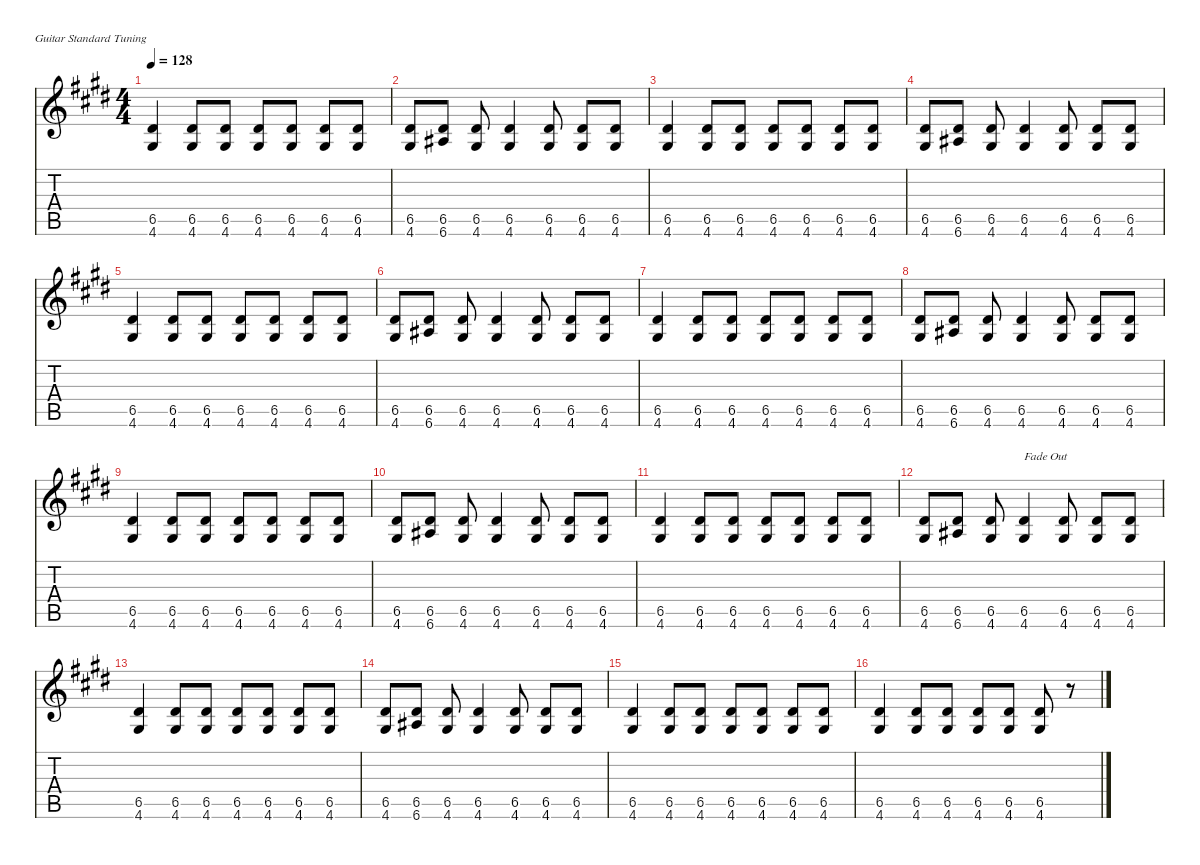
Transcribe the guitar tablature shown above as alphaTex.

\defaultSystemsLayout 4
\hideDynamics
\bracketExtendMode nobrackets
\singleTrackTrackNamePolicy hidden
\otherSystemsTrackNameOrientation horizontal
\track ("Clean Guitar 2" "s.guit.") {defaultSystemsLayout 8 instrument acousticguitarsteel}
\staff {score tabs}
\tuning (E4 B3 G3 D3 A2 E2)
\ts (4 4)
\tempo 128
\clef g2
\ks e
(6.5{acc #} 4.6{acc #}).4{dy f beam Up} (6.5{acc #} 4.6{acc #}).8{beam Up} (6.5{acc #} 4.6{acc #}).8{beam Up} (6.5{acc #} 4.6{acc #}).8{beam Up} (6.5{acc #} 4.6{acc #}).8{beam Up} (6.5{acc #} 4.6{acc #}).8{beam Up} (6.5{acc #} 4.6{acc #}).8{beam Up} |
(6.5{acc #} 4.6{acc #}).8{beam Up} (6.5{acc #} 6.6{acc #}).8{beam Up} (6.5{acc #} 4.6{acc #}).8{beam Up} (6.5{acc #} 4.6{acc #}).4{beam Up} (6.5{acc #} 4.6{acc #}).8{beam Up} (6.5{acc #} 4.6{acc #}).8{beam Up} (6.5{acc #} 4.6{acc #}).8{beam Up} |
(6.5{acc #} 4.6{acc #}).4{beam Up} (6.5{acc #} 4.6{acc #}).8{beam Up} (6.5{acc #} 4.6{acc #}).8{beam Up} (6.5{acc #} 4.6{acc #}).8{beam Up} (6.5{acc #} 4.6{acc #}).8{beam Up} (6.5{acc #} 4.6{acc #}).8{beam Up} (6.5{acc #} 4.6{acc #}).8{beam Up} |
(6.5{acc #} 4.6{acc #}).8{beam Up} (6.5{acc #} 6.6{acc #}).8{beam Up} (6.5{acc #} 4.6{acc #}).8{beam Up} (6.5{acc #} 4.6{acc #}).4{beam Up} (6.5{acc #} 4.6{acc #}).8{beam Up} (6.5{acc #} 4.6{acc #}).8{beam Up} (6.5{acc #} 4.6{acc #}).8{beam Up} |
(6.5{acc #} 4.6{acc #}).4{beam Up} (6.5{acc #} 4.6{acc #}).8{beam Up} (6.5{acc #} 4.6{acc #}).8{beam Up} (6.5{acc #} 4.6{acc #}).8{beam Up} (6.5{acc #} 4.6{acc #}).8{beam Up} (6.5{acc #} 4.6{acc #}).8{beam Up} (6.5{acc #} 4.6{acc #}).8{beam Up} |
(6.5{acc #} 4.6{acc #}).8{beam Up} (6.5{acc #} 6.6{acc #}).8{beam Up} (6.5{acc #} 4.6{acc #}).8{beam Up} (6.5{acc #} 4.6{acc #}).4{beam Up} (6.5{acc #} 4.6{acc #}).8{beam Up} (6.5{acc #} 4.6{acc #}).8{beam Up} (6.5{acc #} 4.6{acc #}).8{beam Up} |
(6.5{acc #} 4.6{acc #}).4{beam Up} (6.5{acc #} 4.6{acc #}).8{beam Up} (6.5{acc #} 4.6{acc #}).8{beam Up} (6.5{acc #} 4.6{acc #}).8{beam Up} (6.5{acc #} 4.6{acc #}).8{beam Up} (6.5{acc #} 4.6{acc #}).8{beam Up} (6.5{acc #} 4.6{acc #}).8{beam Up} |
(6.5{acc #} 4.6{acc #}).8{beam Up} (6.5{acc #} 6.6{acc #}).8{beam Up} (6.5{acc #} 4.6{acc #}).8{beam Up} (6.5{acc #} 4.6{acc #}).4{beam Up} (6.5{acc #} 4.6{acc #}).8{beam Up} (6.5{acc #} 4.6{acc #}).8{beam Up} (6.5{acc #} 4.6{acc #}).8{beam Up} |
(6.5{acc #} 4.6{acc #}).4{beam Up} (6.5{acc #} 4.6{acc #}).8{beam Up} (6.5{acc #} 4.6{acc #}).8{beam Up} (6.5{acc #} 4.6{acc #}).8{beam Up} (6.5{acc #} 4.6{acc #}).8{beam Up} (6.5{acc #} 4.6{acc #}).8{beam Up} (6.5{acc #} 4.6{acc #}).8{beam Up} |
(6.5{acc #} 4.6{acc #}).8{beam Up} (6.5{acc #} 6.6{acc #}).8{beam Up} (6.5{acc #} 4.6{acc #}).8{beam Up} (6.5{acc #} 4.6{acc #}).4{beam Up} (6.5{acc #} 4.6{acc #}).8{beam Up} (6.5{acc #} 4.6{acc #}).8{beam Up} (6.5{acc #} 4.6{acc #}).8{beam Up} |
(6.5{acc #} 4.6{acc #}).4{beam Up} (6.5{acc #} 4.6{acc #}).8{beam Up} (6.5{acc #} 4.6{acc #}).8{beam Up} (6.5{acc #} 4.6{acc #}).8{beam Up} (6.5{acc #} 4.6{acc #}).8{beam Up} (6.5{acc #} 4.6{acc #}).8{beam Up} (6.5{acc #} 4.6{acc #}).8{beam Up} |
(6.5{acc #} 4.6{acc #}).8{beam Up} (6.5{acc #} 6.6{acc #}).8{beam Up} (6.5{acc #} 4.6{acc #}).8{beam Up} (6.5{acc #} 4.6{acc #}).4{txt "Fade Out" beam Up} (6.5{acc #} 4.6{acc #}).8{beam Up} (6.5{acc #} 4.6{acc #}).8{beam Up} (6.5{acc #} 4.6{acc #}).8{beam Up} |
(6.5{acc #} 4.6{acc #}).4{beam Up} (6.5{acc #} 4.6{acc #}).8{beam Up} (6.5{acc #} 4.6{acc #}).8{beam Up} (6.5{acc #} 4.6{acc #}).8{beam Up} (6.5{acc #} 4.6{acc #}).8{beam Up} (6.5{acc #} 4.6{acc #}).8{beam Up} (6.5{acc #} 4.6{acc #}).8{beam Up} |
(6.5{acc #} 4.6{acc #}).8{beam Up} (6.5{acc #} 6.6{acc #}).8{beam Up} (6.5{acc #} 4.6{acc #}).8{beam Up} (6.5{acc #} 4.6{acc #}).4{beam Up} (6.5{acc #} 4.6{acc #}).8{beam Up} (6.5{acc #} 4.6{acc #}).8{beam Up} (6.5{acc #} 4.6{acc #}).8{beam Up} |
(6.5{acc #} 4.6{acc #}).4{beam Up} (6.5{acc #} 4.6{acc #}).8{beam Up} (6.5{acc #} 4.6{acc #}).8{beam Up} (6.5{acc #} 4.6{acc #}).8{beam Up} (6.5{acc #} 4.6{acc #}).8{beam Up} (6.5{acc #} 4.6{acc #}).8{beam Up} (6.5{acc #} 4.6{acc #}).8{beam Up} |
(6.5{acc #} 4.6{acc #}).4{beam Up} (6.5{acc #} 4.6{acc #}).8{beam Up} (6.5{acc #} 4.6{acc #}).8{beam Up} (6.5{acc #} 4.6{acc #}).8{beam Up} (6.5{acc #} 4.6{acc #}).8{beam Up} (6.5{acc #} 4.6{acc #}).8{beam Up} r.8{beam Up}
